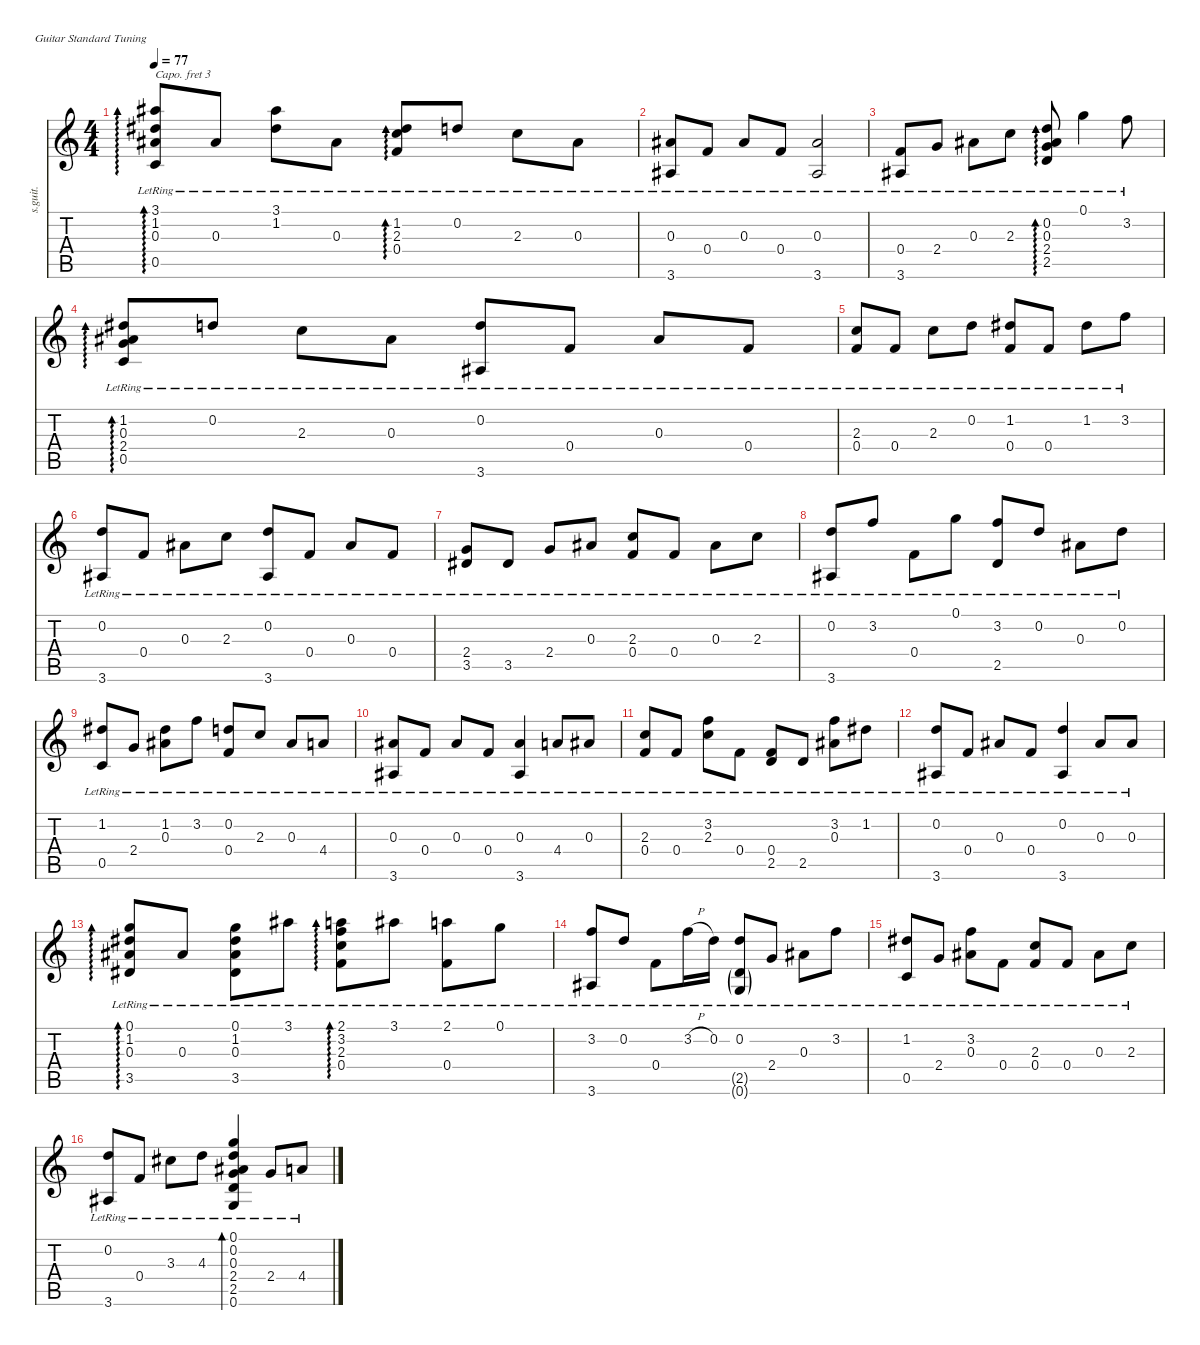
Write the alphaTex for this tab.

\defaultSystemsLayout 4
\hideDynamics
\bracketExtendMode nobrackets
\track ("Steel Guitar" "s.guit.") {instrument acousticguitarsteel}
\staff {score tabs}
\capo 3
\tuning (E4 B3 G3 D3 A2 E2)
\ts (4 4)
\tempo 77
\clef g2
\ks c
(0.5{lr} 0.3{lr acc #} 1.2{lr acc #} 3.1{lr acc #}).8{ad 0 dy mf beam Up} 0.3{lr acc #}.8{beam Up} (1.2{lr acc #} 3.1{lr acc #}).8{beam Down} 0.3{lr acc #}.8{beam Down} (2.3{lr} 1.2{lr acc #} 0.4{lr}).8{ad 0 beam Up} 0.2{lr}.8{beam Up} 2.3{lr}.8{beam Down} 0.3{lr acc #}.8{beam Down} |
(3.6{lr acc #} 0.3{lr acc #}).8{beam Up} 0.4{lr}.8{beam Up} 0.3{lr acc #}.8{beam Up} 0.4{lr}.8{beam Up} (3.6{lr acc #} 0.3{lr acc #}).2{beam Up} |
(3.6{lr acc #} 0.4{lr}).8{beam Up} 2.4{lr}.8{beam Up} 0.3{lr acc #}.8{beam Down} 2.3{lr}.8{beam Down} (2.5{lr} 2.4{lr} 0.3{lr acc #} 0.2{lr}).8{ad 0 beam Up} 0.1{lr}.4{beam Down} 3.2{lr}.8{beam Down} |
(0.5{lr} 2.4{lr} 0.3{lr acc #} 1.2{lr acc #}).8{ad 0 beam Up} 0.2{lr}.8{beam Up} 2.3{lr}.8{beam Down} 0.3{lr acc #}.8{beam Down} (3.6{lr acc #} 0.2{lr}).8{beam Up} 0.4{lr}.8{beam Up} 0.3{lr acc #}.8{beam Up} 0.4{lr}.8{beam Up} |
(0.4{lr} 2.3{lr}).8{beam Up} 0.4{lr}.8{beam Up} 2.3{lr}.8{beam Down} 0.2{lr}.8{beam Down} (1.2{lr acc #} 0.4{lr}).8{beam Up} 0.4{lr}.8{beam Up} 1.2{lr acc #}.8{beam Down} 3.2{lr}.8{beam Down} |
(0.2{lr} 3.6{lr acc #}).8{beam Up} 0.4{lr}.8{beam Up} 0.3{lr acc #}.8{beam Down} 2.3{lr}.8{beam Down} (0.2{lr} 3.6{lr acc #}).8{beam Up} 0.4{lr}.8{beam Up} 0.3{lr acc #}.8{beam Up} 0.4{lr}.8{beam Up} |
(3.5{lr acc #} 2.4{lr}).8{beam Up} 3.5{lr acc #}.8{beam Up} 2.4{lr}.8{beam Up} 0.3{lr acc #}.8{beam Up} (2.3{lr} 0.4{lr}).8{beam Up} 0.4{lr}.8{beam Up} 0.3{lr acc #}.8{beam Down} 2.3{lr}.8{beam Down} |
(0.2{lr} 3.6{lr acc #}).8{beam Up} 3.2{lr}.8{beam Up} 0.4{lr}.8{beam Down} 0.1{lr}.8{beam Down} (3.2{lr} 2.5{lr}).8{beam Up} 0.2{lr}.8{beam Up} 0.3{lr acc #}.8{beam Down} 0.2{lr}.8{beam Down} |
(0.5{lr} 1.2{lr acc #}).8{beam Up} 2.4{lr}.8{beam Up} (0.3{lr acc #} 1.2{lr acc #}).8{beam Down} 3.2{lr}.8{beam Down} (0.2{lr} 0.4{lr}).8{beam Up} 2.3{lr}.8{beam Up} 0.3{lr acc #}.8{beam Up} 4.4{lr}.8{beam Up} |
(3.6{lr acc #} 0.3{lr acc #}).8{beam Up} 0.4{lr}.8{beam Up} 0.3{lr acc #}.8{beam Up} 0.4{lr}.8{beam Up} (0.3{lr acc #} 3.6{lr acc #}).4{beam Up} 4.4{lr}.8{beam Up} 0.3{lr acc #}.8{beam Up} |
(2.3{lr} 0.4{lr}).8{beam Up} 0.4{lr}.8{beam Up} (2.3{lr} 3.2{lr}).8{beam Down} 0.4{lr}.8{beam Down} (2.5{lr} 0.4{lr}).8{beam Up} 2.5{lr}.8{beam Up} (3.2{lr} 0.3{lr acc #}).8{beam Down} 1.2{lr acc #}.8{beam Down} |
(0.2{lr} 3.6{lr acc #}).8{beam Up} 0.4{lr}.8{beam Up} 0.3{lr acc #}.8{beam Up} 0.4{lr}.8{beam Up} (0.2{lr} 3.6{lr acc #}).4{beam Up} 0.3{lr acc #}.8{beam Up} 0.3{lr acc #}.8{beam Up} |
(3.5{lr acc #} 0.3{lr acc #} 1.2{lr acc #} 0.1{lr}).8{ad 0 beam Up} 0.3{lr acc #}.8{beam Up} (3.5{lr acc #} 0.3{lr acc #} 1.2{lr acc #} 0.1{lr}).8{beam Down} 3.1{lr acc #}.8{beam Down} (2.1{lr} 3.2{lr} 2.3{lr} 0.4{lr}).8{ad 0 beam Down} 3.1{lr acc #}.8{beam Down} (2.1{lr} 0.4{lr}).8{beam Down} 0.1{lr}.8{beam Down} |
(3.2{lr} 3.6{lr acc #}).8{beam Up} 0.2{lr}.8{beam Up} 0.4{lr}.8{beam Down} 3.2{h lr}.16{beam Down} 0.2{lr}.16{beam Down} (0.2{lr} 2.5{g lr} 0.6{g lr}).8{beam Up} 2.4{lr}.8{beam Up} 0.3{lr acc #}.8{beam Down} 3.2{lr}.8{beam Down} |
(1.2{lr acc #} 0.5{lr}).8{beam Up} 2.4{lr}.8{beam Up} (3.2{lr} 0.3{lr acc #}).8{beam Down} 0.4{lr}.8{beam Down} (2.3{lr} 0.4{lr}).8{beam Up} 0.4{lr}.8{beam Up} 0.3{lr acc #}.8{beam Down} 2.3{lr}.8{beam Down} |
(0.2{lr} 3.6{lr acc #}).8{beam Up} 0.4{lr}.8{beam Up} 3.3{lr acc #}.8{beam Down} 4.3{lr}.8{beam Down} (0.6{lr} 2.5{lr} 2.4{lr} 0.3{lr acc #} 0.2{lr} 0.1{lr}).4{bd 115 beam Up} 2.4{lr}.8{beam Up} 4.4{lr}.8{beam Up}
